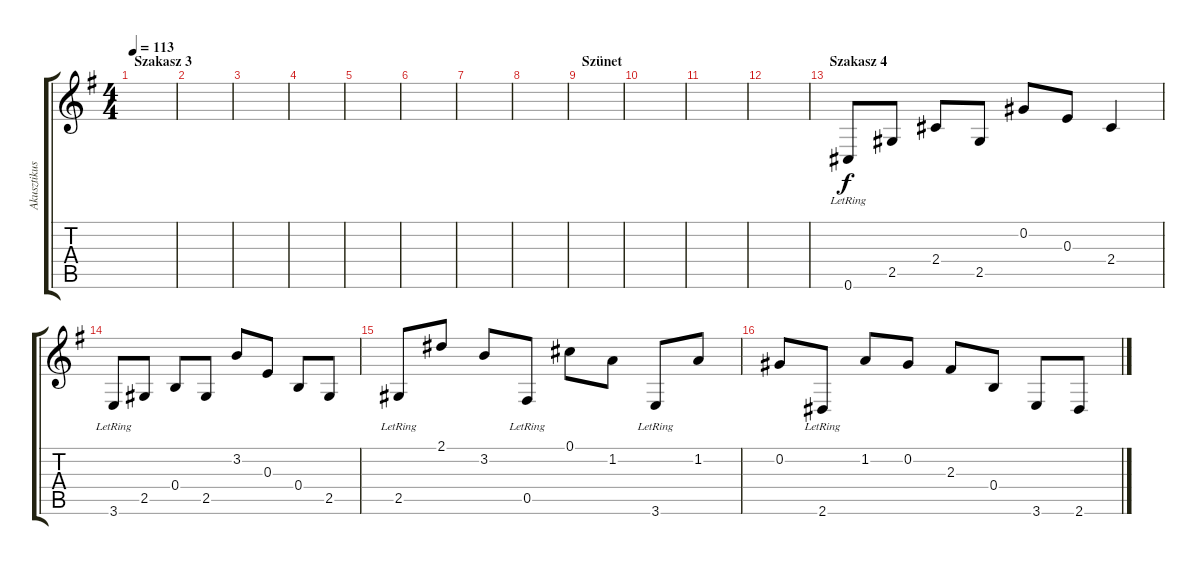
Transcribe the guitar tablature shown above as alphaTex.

\track ("Akusztikus Jazz Gitár" "Akusztikus") {instrument electricguitarjazz}
\staff {score tabs}
\tuning (Db4 Ab3 E3 B2 Gb2 Db2) {hide}
\ts (4 4)
\section ("" "Szakasz 3")
\tempo 113
\clef g2
\ks g
|
|
|
|
|
|
|
|
\section ("" "Szünet")
|
|
|
|
\section ("" "Szakasz 4")
0.6{lr}.8 2.5.8 2.4.8 2.5.8 0.2.8 0.3.8 2.4.4 |
3.6{lr}.8 2.5.8 0.4.8 2.5.8 3.2.8 0.3.8 0.4.8 2.5.8 |
2.5{lr}.8 2.1.8 3.2.8 0.5{lr}.8 0.1.8 1.2.8 3.6{lr}.8 1.2.8 |
0.2.8 2.6{lr}.8 1.2.8 0.2.8 2.3.8 0.4.8 3.6.8 2.6.8
